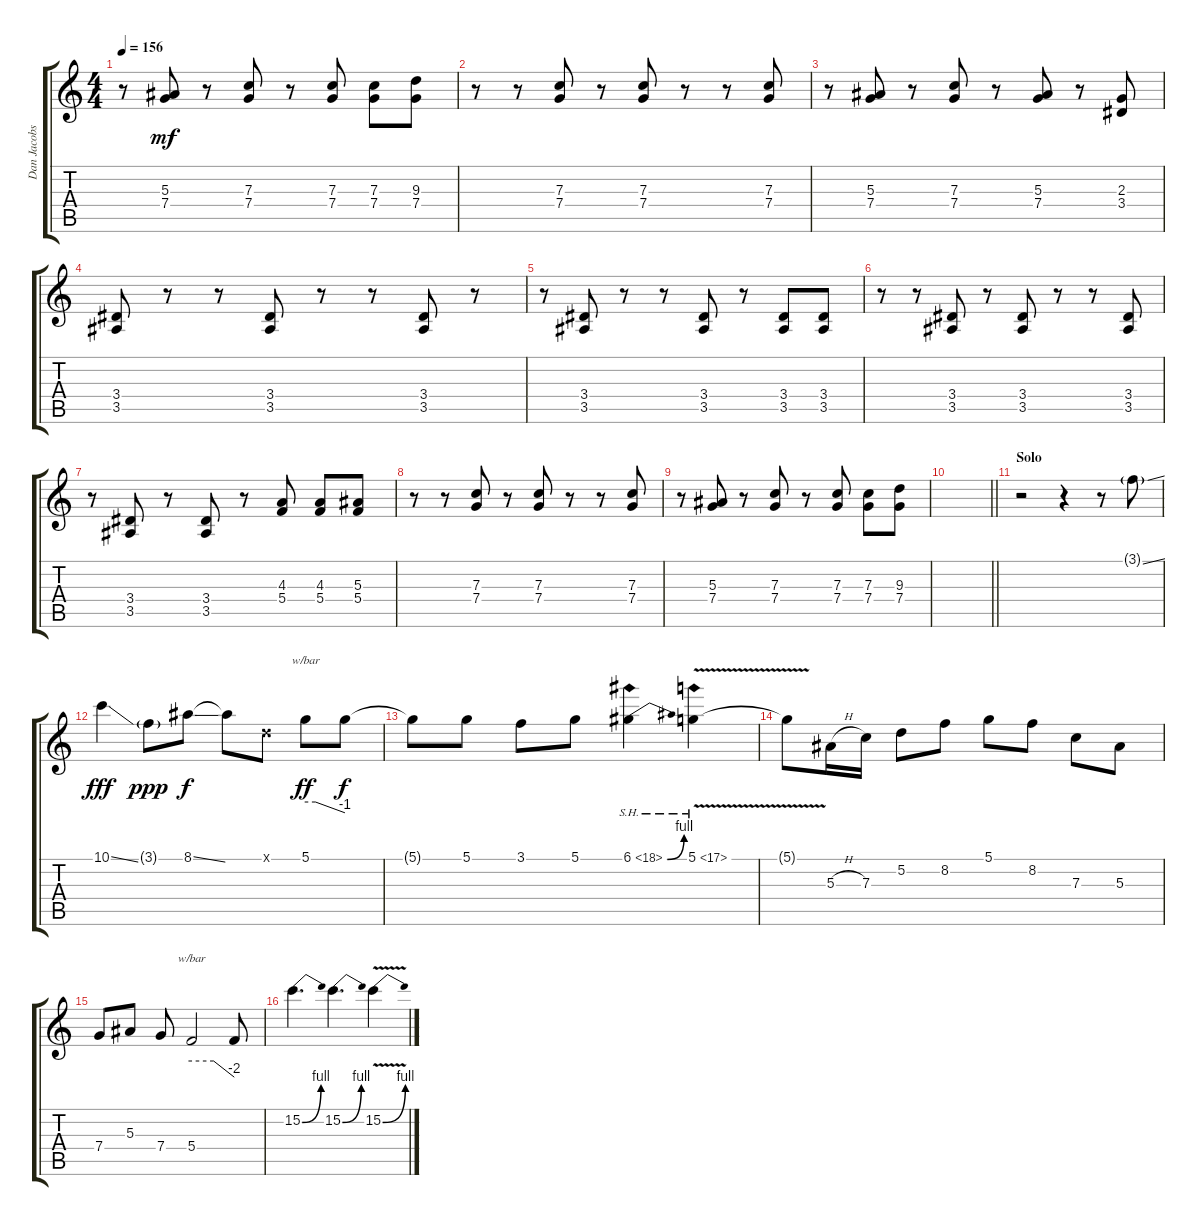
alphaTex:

\track ("Dan Jacobs" "Dan Jacobs") {instrument distortionguitar}
\staff {score tabs}
\tuning (D4 A3 F3 C3 G2 C2) {hide}
\ts (4 4)
\tempo 156
\clef g2
\ks c
r.8{dy mf} (5.3 7.4).8 r.8 (7.3 7.4).8 r.8 (7.3 7.4).8 (7.3 7.4).8 (9.3 7.4).8 |
r.8 r.8 (7.3 7.4).8 r.8 (7.3 7.4).8 r.8 r.8 (7.3 7.4).8 |
r.8 (5.3 7.4).8 r.8 (7.3 7.4).8 r.8 (5.3 7.4).8 r.8 (2.3 3.4).8 |
(3.4 3.5).8 r.8 r.8 (3.4 3.5).8 r.8 r.8 (3.4 3.5).8 r.8 |
r.8 (3.4 3.5).8 r.8 r.8 (3.4 3.5).8 r.8 (3.4 3.5).8 (3.4 3.5).8 |
r.8 r.8 (3.4 3.5).8 r.8 (3.4 3.5).8 r.8 r.8 (3.4 3.5).8 |
r.8 (3.4 3.5).8 r.8 (3.4 3.5).8 r.8 (4.3 5.4).8 (4.3 5.4).8 (5.3 5.4).8 |
r.8 r.8 (7.3 7.4).8 r.8 (7.3 7.4).8 r.8 r.8 (7.3 7.4).8 |
r.8 (5.3 7.4).8 r.8 (7.3 7.4).8 r.8 (7.3 7.4).8 (7.3 7.4).8 (9.3 7.4).8 |
\barLineRight lightlight
|
\section ("" "Solo")
r.2 r.4 r.8 3.1{ss g}.8{volume 16} |
10.1{ss}.4{dy fff} 3.1{g}.8{dy ppp} 8.1{ss}.8{dy f} 8.1{t}.8 0.1{x}.8 5.1.8{tbe (custom default 0 0 15 0 60 -4) dy ff} 5.1{t}.8{dy f} |
5.1{t}.8 5.1.8 3.1.8 5.1.8 6.1{be (bend 0 0 60 4) sh 12}.4 5.1{sh 12 v}.4 |
5.1{t}.8 5.3{h}.16 7.3.16 5.2.8 8.2.8 5.1.8 8.2.8 7.3.8 5.3.8 |
7.4.8 5.3.8 7.4.8 5.4.2{tbe (custom default 0 0 31 0 60 -8)} 5.4{t}.8 |
15.2{be (bend 0 0 60 4)}.4{d} 15.2{be (bend 0 0 60 4)}.4{d} 15.2{be (bend 0 0 60 4) v}.4
